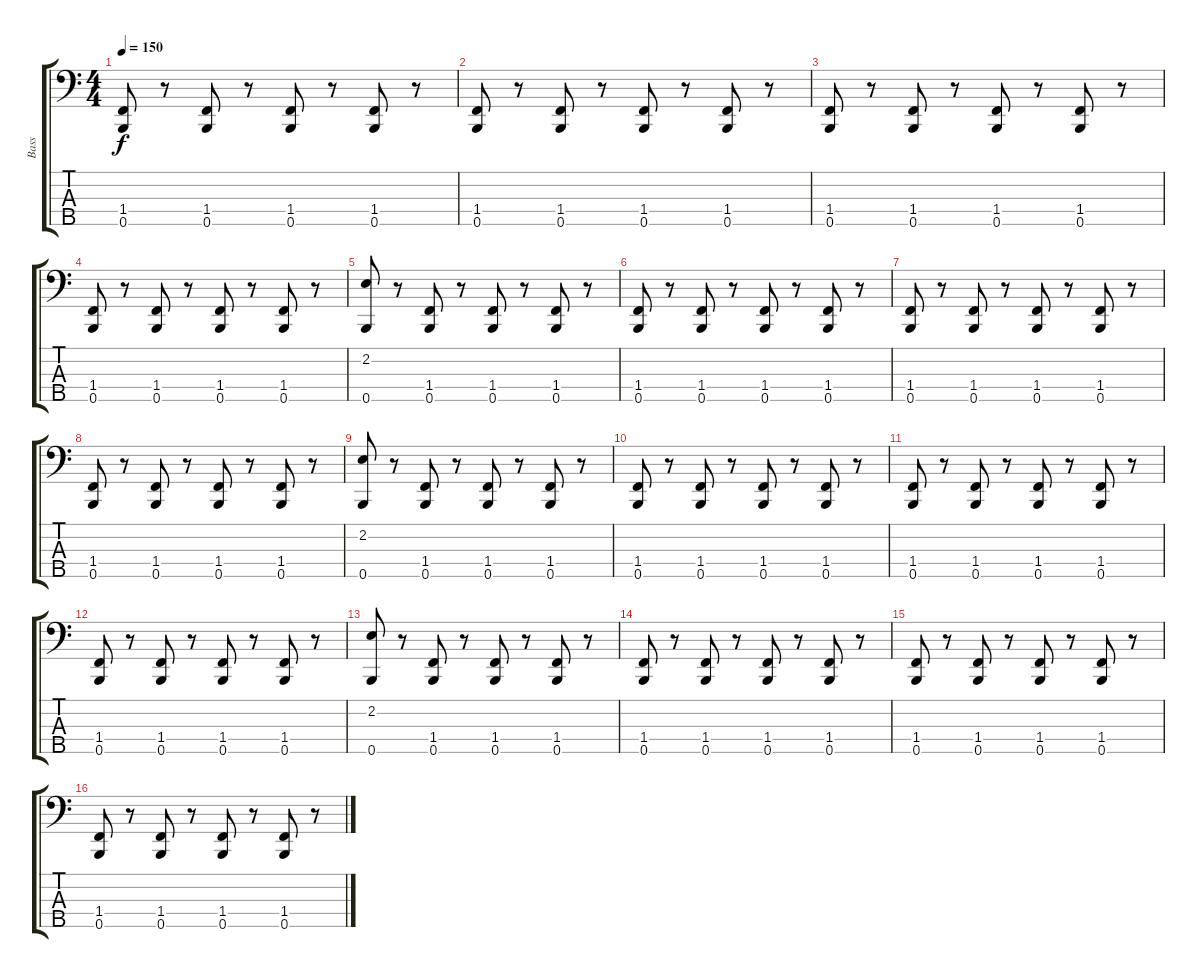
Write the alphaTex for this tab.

\track ("Bass" "Bass") {instrument electricbasspick}
\staff {score tabs}
\tuning (G2 D2 A1 E1 B0) {hide}
\ts (4 4)
\tempo 150
\clef f4
\ks c
(1.4 0.5).8{dy f} r.8 (1.4 0.5).8 r.8 (1.4 0.5).8 r.8 (1.4 0.5).8 r.8 |
(1.4 0.5).8 r.8 (1.4 0.5).8 r.8 (1.4 0.5).8 r.8 (1.4 0.5).8 r.8 |
(1.4 0.5).8 r.8 (1.4 0.5).8 r.8 (1.4 0.5).8 r.8 (1.4 0.5).8 r.8 |
(1.4 0.5).8 r.8 (1.4 0.5).8 r.8 (1.4 0.5).8 r.8 (1.4 0.5).8 r.8 |
(2.2 0.5).8 r.8 (1.4 0.5).8 r.8 (1.4 0.5).8 r.8 (1.4 0.5).8 r.8 |
(1.4 0.5).8 r.8 (1.4 0.5).8 r.8 (1.4 0.5).8 r.8 (1.4 0.5).8 r.8 |
(1.4 0.5).8 r.8 (1.4 0.5).8 r.8 (1.4 0.5).8 r.8 (1.4 0.5).8 r.8 |
(1.4 0.5).8 r.8 (1.4 0.5).8 r.8 (1.4 0.5).8 r.8 (1.4 0.5).8 r.8 |
(2.2 0.5).8 r.8 (1.4 0.5).8 r.8 (1.4 0.5).8 r.8 (1.4 0.5).8 r.8 |
(1.4 0.5).8 r.8 (1.4 0.5).8 r.8 (1.4 0.5).8 r.8 (1.4 0.5).8 r.8 |
(1.4 0.5).8 r.8 (1.4 0.5).8 r.8 (1.4 0.5).8 r.8 (1.4 0.5).8 r.8 |
(1.4 0.5).8 r.8 (1.4 0.5).8 r.8 (1.4 0.5).8 r.8 (1.4 0.5).8 r.8 |
(2.2 0.5).8 r.8 (1.4 0.5).8 r.8 (1.4 0.5).8 r.8 (1.4 0.5).8 r.8 |
(1.4 0.5).8 r.8 (1.4 0.5).8 r.8 (1.4 0.5).8 r.8 (1.4 0.5).8 r.8 |
(1.4 0.5).8 r.8 (1.4 0.5).8 r.8 (1.4 0.5).8 r.8 (1.4 0.5).8 r.8 |
(1.4 0.5).8 r.8 (1.4 0.5).8 r.8 (1.4 0.5).8 r.8 (1.4 0.5).8 r.8
